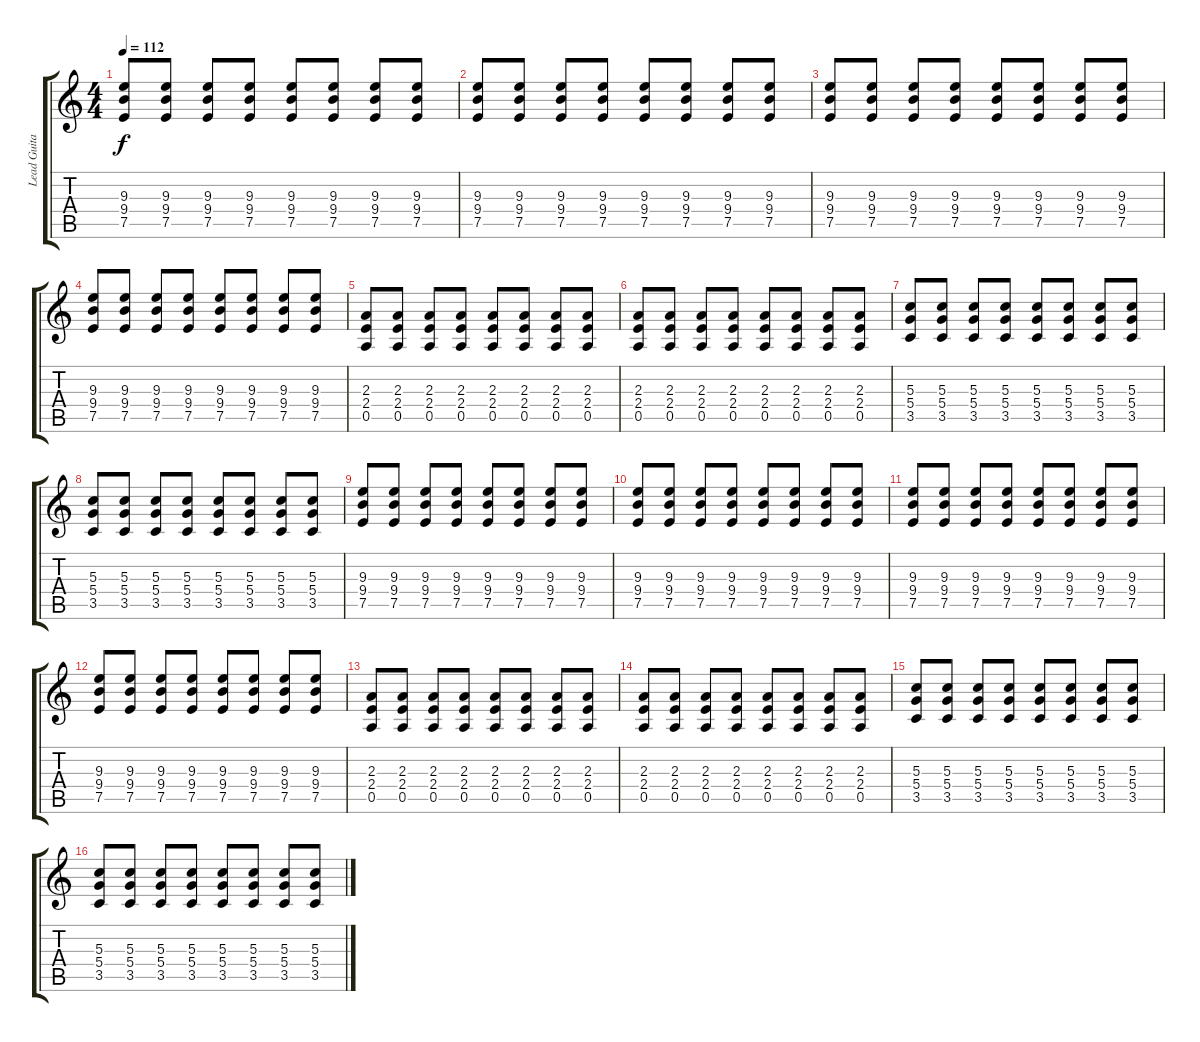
\track ("Lead Guitar" "Lead Guita") {instrument distortionguitar}
\staff {score tabs}
\tuning (E4 B3 G3 D3 A2 E2) {hide}
\ts (4 4)
\tempo 112
\clef g2
\ks c
(9.3 9.4 7.5).8{dy f} (9.3 9.4 7.5).8 (9.3 9.4 7.5).8 (9.3 9.4 7.5).8 (9.3 9.4 7.5).8 (9.3 9.4 7.5).8 (9.3 9.4 7.5).8 (9.3 9.4 7.5).8 |
(9.3 9.4 7.5).8 (9.3 9.4 7.5).8 (9.3 9.4 7.5).8 (9.3 9.4 7.5).8 (9.3 9.4 7.5).8 (9.3 9.4 7.5).8 (9.3 9.4 7.5).8 (9.3 9.4 7.5).8 |
(9.3 9.4 7.5).8 (9.3 9.4 7.5).8 (9.3 9.4 7.5).8 (9.3 9.4 7.5).8 (9.3 9.4 7.5).8 (9.3 9.4 7.5).8 (9.3 9.4 7.5).8 (9.3 9.4 7.5).8 |
(9.3 9.4 7.5).8 (9.3 9.4 7.5).8 (9.3 9.4 7.5).8 (9.3 9.4 7.5).8 (9.3 9.4 7.5).8 (9.3 9.4 7.5).8 (9.3 9.4 7.5).8 (9.3 9.4 7.5).8 |
(2.3 2.4 0.5).8 (2.3 2.4 0.5).8 (2.3 2.4 0.5).8 (2.3 2.4 0.5).8 (2.3 2.4 0.5).8 (2.3 2.4 0.5).8 (2.3 2.4 0.5).8 (2.3 2.4 0.5).8 |
(2.3 2.4 0.5).8 (2.3 2.4 0.5).8 (2.3 2.4 0.5).8 (2.3 2.4 0.5).8 (2.3 2.4 0.5).8 (2.3 2.4 0.5).8 (2.3 2.4 0.5).8 (2.3 2.4 0.5).8 |
(5.3 5.4 3.5).8 (5.3 5.4 3.5).8 (5.3 5.4 3.5).8 (5.3 5.4 3.5).8 (5.3 5.4 3.5).8 (5.3 5.4 3.5).8 (5.3 5.4 3.5).8 (5.3 5.4 3.5).8 |
(5.3 5.4 3.5).8 (5.3 5.4 3.5).8 (5.3 5.4 3.5).8 (5.3 5.4 3.5).8 (5.3 5.4 3.5).8 (5.3 5.4 3.5).8 (5.3 5.4 3.5).8 (5.3 5.4 3.5).8 |
(9.3 9.4 7.5).8 (9.3 9.4 7.5).8 (9.3 9.4 7.5).8 (9.3 9.4 7.5).8 (9.3 9.4 7.5).8 (9.3 9.4 7.5).8 (9.3 9.4 7.5).8 (9.3 9.4 7.5).8 |
(9.3 9.4 7.5).8 (9.3 9.4 7.5).8 (9.3 9.4 7.5).8 (9.3 9.4 7.5).8 (9.3 9.4 7.5).8 (9.3 9.4 7.5).8 (9.3 9.4 7.5).8 (9.3 9.4 7.5).8 |
(9.3 9.4 7.5).8 (9.3 9.4 7.5).8 (9.3 9.4 7.5).8 (9.3 9.4 7.5).8 (9.3 9.4 7.5).8 (9.3 9.4 7.5).8 (9.3 9.4 7.5).8 (9.3 9.4 7.5).8 |
(9.3 9.4 7.5).8 (9.3 9.4 7.5).8 (9.3 9.4 7.5).8 (9.3 9.4 7.5).8 (9.3 9.4 7.5).8 (9.3 9.4 7.5).8 (9.3 9.4 7.5).8 (9.3 9.4 7.5).8 |
(2.3 2.4 0.5).8 (2.3 2.4 0.5).8 (2.3 2.4 0.5).8 (2.3 2.4 0.5).8 (2.3 2.4 0.5).8 (2.3 2.4 0.5).8 (2.3 2.4 0.5).8 (2.3 2.4 0.5).8 |
(2.3 2.4 0.5).8 (2.3 2.4 0.5).8 (2.3 2.4 0.5).8 (2.3 2.4 0.5).8 (2.3 2.4 0.5).8 (2.3 2.4 0.5).8 (2.3 2.4 0.5).8 (2.3 2.4 0.5).8 |
(5.3 5.4 3.5).8 (5.3 5.4 3.5).8 (5.3 5.4 3.5).8 (5.3 5.4 3.5).8 (5.3 5.4 3.5).8 (5.3 5.4 3.5).8 (5.3 5.4 3.5).8 (5.3 5.4 3.5).8 |
(5.3 5.4 3.5).8 (5.3 5.4 3.5).8 (5.3 5.4 3.5).8 (5.3 5.4 3.5).8 (5.3 5.4 3.5).8 (5.3 5.4 3.5).8 (5.3 5.4 3.5).8 (5.3 5.4 3.5).8
